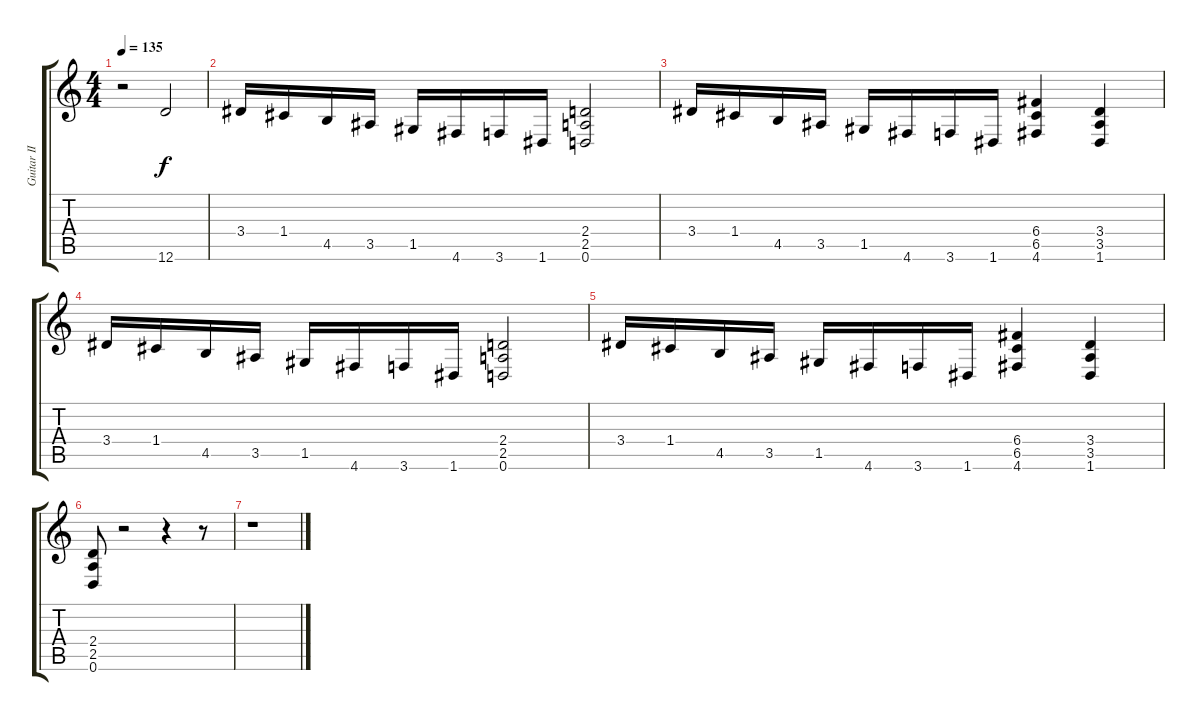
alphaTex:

\track ("Guitar II" "Guitar II") {instrument distortionguitar}
\staff {score tabs}
\tuning (D4 A3 F3 C3 G2 D2) {hide}
\ts (4 4)
\tempo 135
\clef g2
\ks c
r.2{dy f} 12.6.2 |
3.4.16 1.4.16 4.5.16 3.5.16 1.5.16 4.6.16 3.6.16 1.6.16 (2.4 2.5 0.6).2 |
3.4.16 1.4.16 4.5.16 3.5.16 1.5.16 4.6.16 3.6.16 1.6.16 (6.4 6.5 4.6).4 (3.4 3.5 1.6).4 |
3.4.16 1.4.16 4.5.16 3.5.16 1.5.16 4.6.16 3.6.16 1.6.16 (2.4 2.5 0.6).2 |
3.4.16 1.4.16 4.5.16 3.5.16 1.5.16 4.6.16 3.6.16 1.6.16 (6.4 6.5 4.6).4 (3.4 3.5 1.6).4 |
(2.4 2.5 0.6).8 r.2 r.4 r.8 |
r.1
